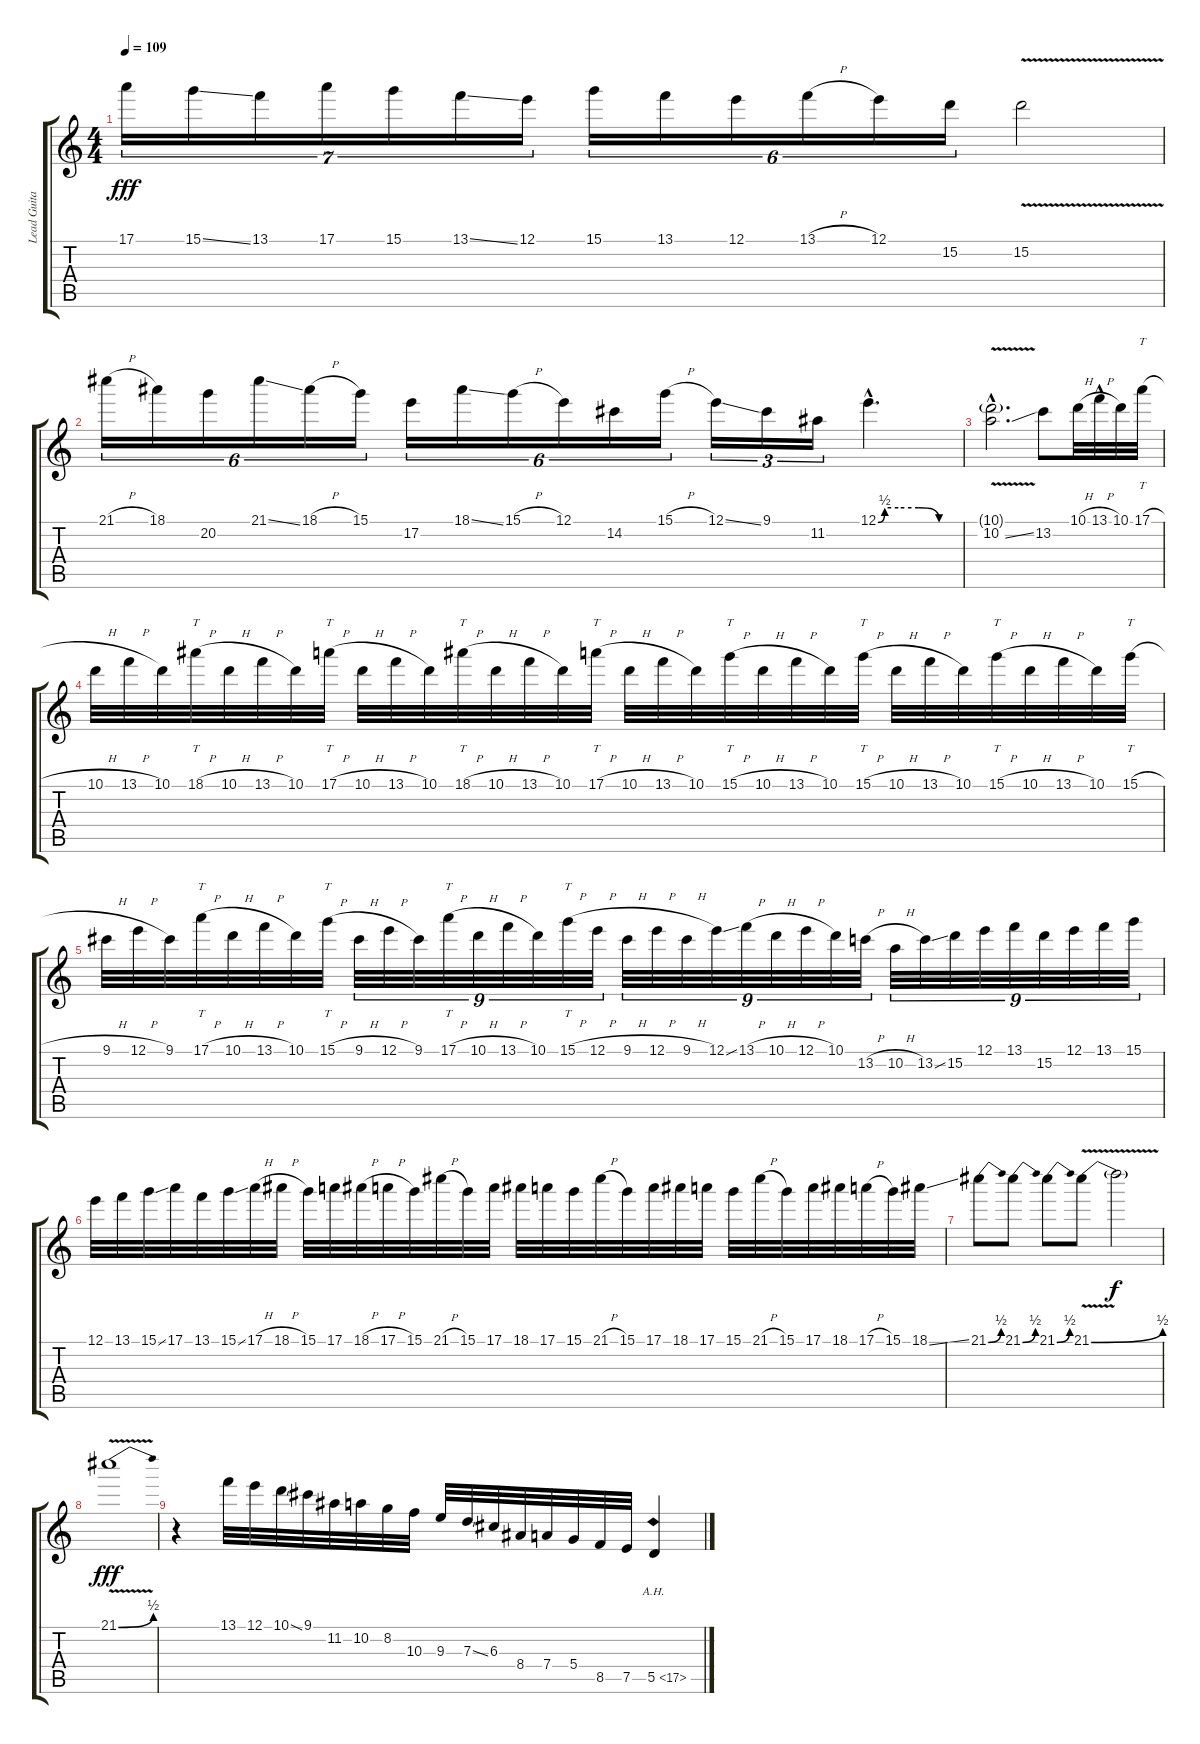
\track ("Lead Guitar" "Lead Guita") {instrument overdrivenguitar}
\staff {score tabs}
\tuning (E4 B3 G3 D3 A2 E2) {hide}
\ts (4 4)
\tempo 109
\clef g2
\ks c
17.1.16{tu (7 4) dy fff balance 8} 15.1{ss}.16{tu (7 4)} 13.1.16{tu (7 4)} 17.1.16{tu (7 4)} 15.1.16{tu (7 4)} 13.1{ss}.16{tu (7 4)} 12.1.16{tu (7 4)} 15.1.16{tu (6 4)} 13.1.16{tu (6 4)} 12.1.16{tu (6 4)} 13.1{h}.16{tu (6 4)} 12.1.16{tu (6 4)} 15.2.16{tu (6 4)} 15.2{v}.2 |
21.1{h}.16{tu (6 4) balance 8} 18.1.16{tu (6 4)} 20.2.16{tu (6 4)} 21.1{ss}.16{tu (6 4)} 18.1{h}.16{tu (6 4)} 15.1.16{tu (6 4)} 17.2.16{tu (6 4)} 18.1{ss}.16{tu (6 4)} 15.1{h}.16{tu (6 4)} 12.1.16{tu (6 4)} 14.2.16{tu (6 4)} 15.1{h}.16{tu (6 4)} 12.1{ss}.16{tu (3 2)} 9.1.16{tu (3 2)} 11.2.16{tu (3 2)} 12.1{be (custom 0 0 5 2 15 2 30 2 45 0 60 0) hac}.4{d} |
(10.1{v g hac} 10.2{v ss hac}).2{d balance 8} 13.2.8 10.1{h}.32 13.1{h hac}.32 10.1.32 17.1{h}.32{tt} |
10.1{h}.32{balance 8} 13.1{h}.32 10.1.32 18.1{h}.32{tt} 10.1{h}.32 13.1{h}.32 10.1.32 17.1{h}.32{tt} 10.1{h}.32 13.1{h}.32 10.1.32 18.1{h}.32{tt} 10.1{h}.32 13.1{h}.32 10.1.32 17.1{h}.32{tt} 10.1{h}.32 13.1{h}.32 10.1.32 15.1{h}.32{tt} 10.1{h}.32 13.1{h}.32 10.1.32 15.1{h}.32{tt} 10.1{h}.32 13.1{h}.32 10.1.32 15.1{h}.32{tt} 10.1{h}.32 13.1{h}.32 10.1.32 15.1{h}.32{tt} |
9.1{h}.32{balance 8} 12.1{h}.32 9.1.32 17.1{h}.32{tt} 10.1{h}.32 13.1{h}.32 10.1.32 15.1{h}.32{tt} 9.1{h}.32{tu (9 8)} 12.1{h}.32{tu (9 8)} 9.1.32{tu (9 8)} 17.1{h}.32{tt tu (9 8)} 10.1{h}.32{tu (9 8)} 13.1{h}.32{tu (9 8)} 10.1.32{tu (9 8)} 15.1{h}.32{tt tu (9 8)} 12.1{h}.32{tu (9 8)} 9.1{h}.32{tu (9 8)} 12.1{h}.32{tu (9 8)} 9.1{h}.32{tu (9 8)} 12.1{ss}.32{tu (9 8)} 13.1{h}.32{tu (9 8)} 10.1{h}.32{tu (9 8)} 12.1{h}.32{tu (9 8)} 10.1.32{tu (9 8)} 13.2{h}.32{tu (9 8)} 10.2{h}.32{tu (9 8)} 13.2{ss}.32{tu (9 8)} 15.2.32{tu (9 8)} 12.1.32{tu (9 8)} 13.1.32{tu (9 8)} 15.2.32{tu (9 8)} 12.1.32{tu (9 8)} 13.1.32{tu (9 8)} 15.1.32{tu (9 8)} |
12.1.32{balance 8} 13.1.32 15.1{ss}.32 17.1.32 13.1.32 15.1{ss}.32 17.1{h}.32 18.1{h}.32 15.1.32 17.1.32 18.1{h}.32 17.1{h}.32 15.1.32 21.1{h}.32 15.1.32 17.1.32 18.1.32 17.1.32 15.1.32 21.1{h}.32 15.1.32 17.1.32 18.1.32 17.1.32 15.1.32 21.1{h}.32 15.1.32 17.1.32 18.1.32 17.1{h}.32 15.1.32 18.1{ss}.32 |
21.1{be (bend 0 0 60 2)}.8{balance 8} 21.1{be (bend 0 0 60 2)}.8 21.1{be (bend 0 0 60 2)}.8 21.1{be (bend 0 0 60 2) v}.8 21.1{t}.2{dy f} |
21.1{be (bend 0 0 60 2) v}.1{dy fff} |
r.4{balance 8} 13.1.32 12.1.32 10.1{ss}.32 9.1.32 11.2.32 10.2.32 8.2.32 10.3.32 9.3.32 7.3{ss}.32 6.3.32 8.4.32 7.4.32 5.4.32 8.5.32 7.5.32 5.5{ah 12}.4{instrument guitarharmonics}
